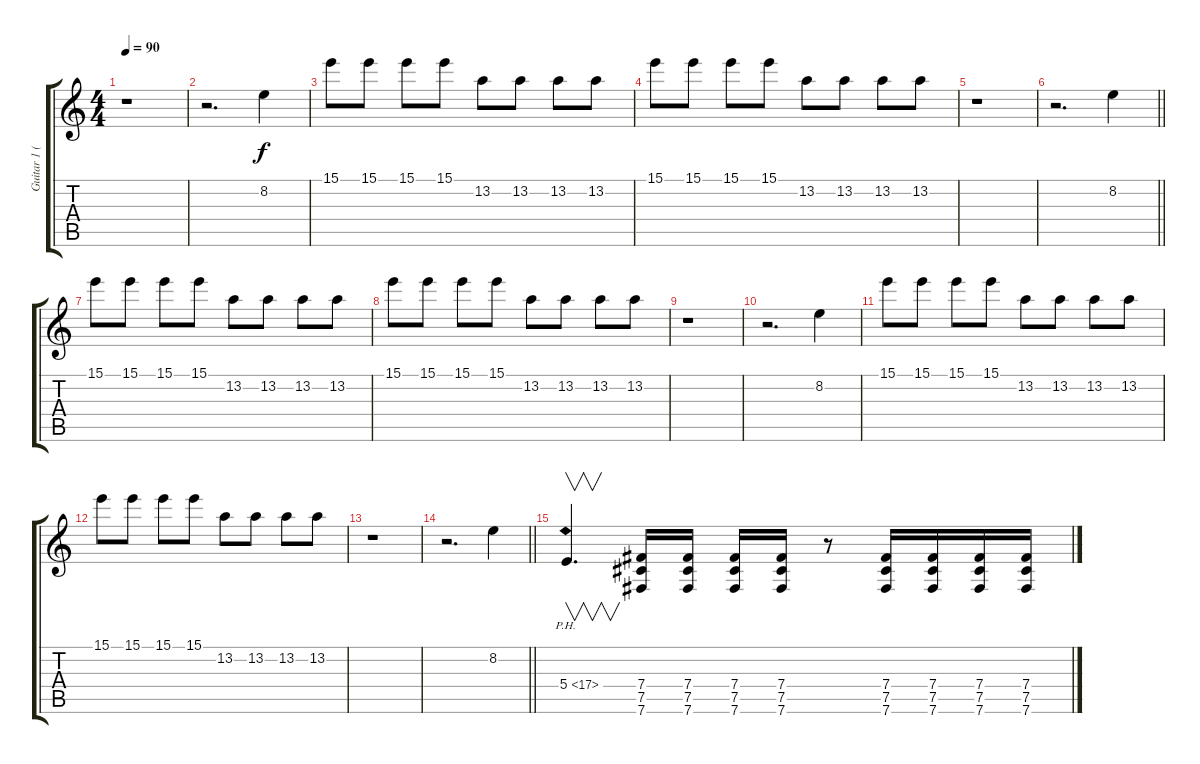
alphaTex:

\track ("Guitar 1 (Ethan Luck) Lead" "Guitar 1 (") {instrument overdrivenguitar}
\staff {score tabs}
\tuning (Db4 Ab3 E3 B2 Gb2 B1) {hide}
\ts (4 4)
\tempo 90
\clef g2
\ks c
r.1{dy f} |
r.2{d} 8.2.4 |
15.1.8 15.1.8 15.1.8 15.1.8 13.2.8 13.2.8 13.2.8 13.2.8 |
15.1.8 15.1.8 15.1.8 15.1.8 13.2.8 13.2.8 13.2.8 13.2.8 |
r.1 |
\barLineRight lightlight
r.2{d} 8.2.4 |
15.1.8 15.1.8 15.1.8 15.1.8 13.2.8 13.2.8 13.2.8 13.2.8 |
15.1.8 15.1.8 15.1.8 15.1.8 13.2.8 13.2.8 13.2.8 13.2.8 |
r.1 |
r.2{d} 8.2.4 |
15.1.8 15.1.8 15.1.8 15.1.8 13.2.8 13.2.8 13.2.8 13.2.8 |
15.1.8 15.1.8 15.1.8 15.1.8 13.2.8 13.2.8 13.2.8 13.2.8 |
r.1 |
\barLineRight lightlight
r.2{d} 8.2.4 |
5.4{ph 12}.4{v d} (7.4 7.5 7.6).16 (7.4 7.5 7.6).16 (7.4 7.5 7.6).16 (7.4 7.5 7.6).16 r.8 (7.4 7.5 7.6).16 (7.4 7.5 7.6).16 (7.4 7.5 7.6).16 (7.4 7.5 7.6).16
